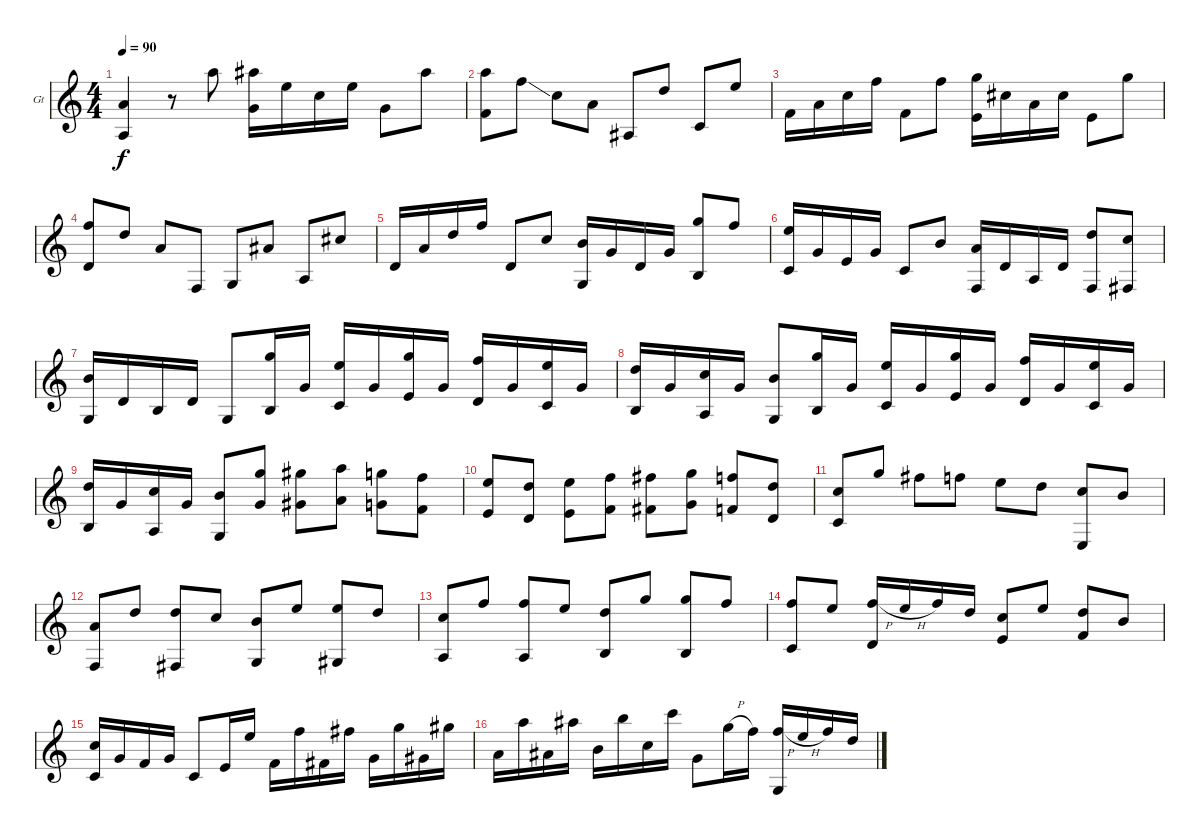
\defaultSystemsLayout 4
\bracketExtendMode groupsimilarinstruments
\firstSystemTrackNameOrientation horizontal
\otherSystemsTrackNameOrientation horizontal
\track ("Guitar" "Gt") {instrument acousticguitarnylon}
\staff {score}
\tuning (E4 B3 G3 D3 A2 E2)
\ts (4 4)
\tempo 90
\clef g2
\ks c
(2.3 0.5).4{dy f} r.8 5.1.8 (6.1 5.4).16 5.2.16 5.3.16 5.2.16 5.4.8 6.1.8 |
(5.1 3.4).8 6.2{ss}.8 1.2.8 2.3.8 1.5.8 3.2.8 3.5.8 0.1.8 |
3.4.16 2.3.16 1.2.16 1.1.16 3.4.8 1.1.8 (3.1 2.4).16 2.2.16 2.3.16 2.2.16 2.4.8 3.1.8 |
(1.1 0.4).8 3.2.8 2.3.8 1.6.8 3.6.8 3.3.8 0.5.8 2.2.8 |
0.4.16 2.3.16 3.2.16 1.1.16 0.4.8 1.2.8 (0.2 3.6).16 0.3.16 0.4.16 0.3.16 (3.1 2.5).8 1.1.8 |
(0.1 3.5).16 0.3.16 2.4.16 0.3.16 3.5.8 4.3.8 (2.3 1.6).16 0.4.16 0.5.16 0.4.16 (3.2 1.6).8 (5.3 2.6).8 |
(0.2 3.6).16 0.4.16 2.5.16 0.4.16 3.6.8 (3.1 2.5).16 0.3.16 (5.2 3.5).16 0.3.16 (8.2 7.5).16 0.3.16 (6.2 5.5).16 0.3.16 (5.2 3.5).16 0.3.16 |
(3.2 2.5).16 0.3.16 (1.2 0.5).16 0.3.16 (0.2 3.6).8 (3.1 2.5).16 0.3.16 (5.2 3.5).16 0.3.16 (8.2 7.5).16 0.3.16 (6.2 5.5).16 0.3.16 (5.2 3.5).16 0.3.16 |
(3.2 2.5).16 0.3.16 (1.2 0.5).16 0.3.16 (0.2 3.6).8 (8.2 5.4).8 (9.2 6.4).8 (10.2 7.4).8 (8.2 5.4).8 (6.2 3.4).8 |
(5.2 2.4).8 (3.2 0.4).8 (5.2 2.4).8 (6.2 3.4).8 (7.2 4.4).8 (8.2 5.4).8 (6.2 3.4).8 (3.2 0.4).8 |
(1.2 3.5).8 3.1.8 2.1.8 1.1.8 0.1.8 3.2.8 (1.2 0.6).8 0.2.8 |
(2.3 1.6).8 3.2.8 (3.2 2.6).8 1.2.8 (0.2 3.6).8 0.1.8 (0.1 4.6).8 3.2.8 |
(1.2 0.5).8 1.1.8 (1.1 0.5).8 0.1.8 (3.2 2.5).8 3.1.8 (3.1 2.5).8 1.1.8 |
(1.1 3.5).8 0.1.8 (1.1{h} 0.4).16 0.1{h}.16 1.1.16 3.2.16 (1.2 2.4).8 0.1.8 (3.2 3.4).8 0.2.8 |
(1.2 3.5).16 0.3.16 3.4.16 0.3.16 3.5.8 2.4.16 0.1.16 3.4.16 1.1.16 4.4.16 2.1.16 5.4.16 3.1.16 6.4.16 4.1.16 |
7.4.16 5.1.16 8.4.16 6.1.16 9.4.16 7.1.16 10.4.16 8.1.16 0.3.8 3.1{h}.16 1.1.16 (1.1{h} 3.6).16 0.1{h}.16 1.1.16 3.2.16
